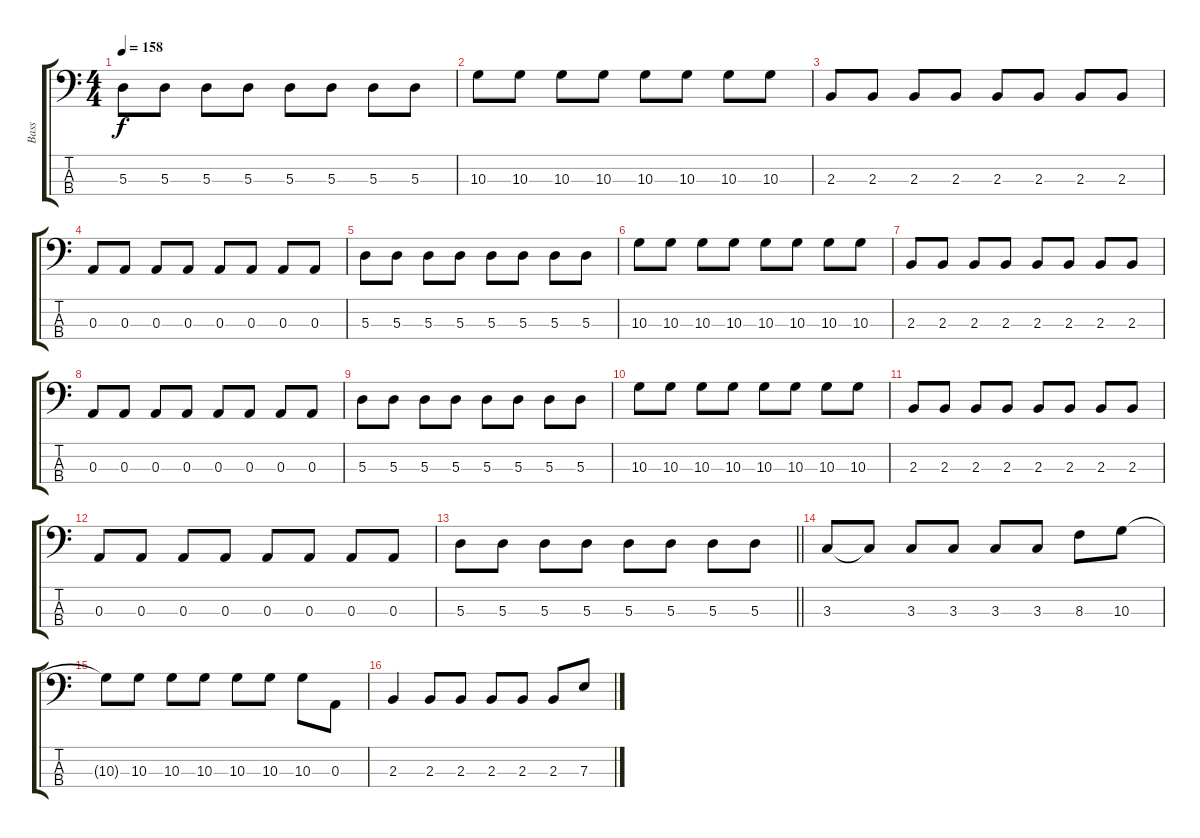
\track ("Bass" "Bass") {instrument electricbasspick}
\staff {score tabs}
\tuning (G2 D2 A1 E1) {hide}
\ts (4 4)
\tempo 158
\clef f4
\ks c
5.3.8{dy f} 5.3.8 5.3.8 5.3.8 5.3.8 5.3.8 5.3.8 5.3.8 |
10.3.8 10.3.8 10.3.8 10.3.8 10.3.8 10.3.8 10.3.8 10.3.8 |
2.3.8 2.3.8 2.3.8 2.3.8 2.3.8 2.3.8 2.3.8 2.3.8 |
0.3.8 0.3.8 0.3.8 0.3.8 0.3.8 0.3.8 0.3.8 0.3.8 |
5.3.8 5.3.8 5.3.8 5.3.8 5.3.8 5.3.8 5.3.8 5.3.8 |
10.3.8 10.3.8 10.3.8 10.3.8 10.3.8 10.3.8 10.3.8 10.3.8 |
2.3.8 2.3.8 2.3.8 2.3.8 2.3.8 2.3.8 2.3.8 2.3.8 |
0.3.8 0.3.8 0.3.8 0.3.8 0.3.8 0.3.8 0.3.8 0.3.8 |
5.3.8 5.3.8 5.3.8 5.3.8 5.3.8 5.3.8 5.3.8 5.3.8 |
10.3.8 10.3.8 10.3.8 10.3.8 10.3.8 10.3.8 10.3.8 10.3.8 |
2.3.8 2.3.8 2.3.8 2.3.8 2.3.8 2.3.8 2.3.8 2.3.8 |
0.3.8 0.3.8 0.3.8 0.3.8 0.3.8 0.3.8 0.3.8 0.3.8 |
\barLineRight lightlight
5.3.8 5.3.8 5.3.8 5.3.8 5.3.8 5.3.8 5.3.8 5.3.8 |
3.3.8 3.3{t}.8 3.3.8 3.3.8 3.3.8 3.3.8 8.3.8 10.3.8 |
10.3{t}.8 10.3.8 10.3.8 10.3.8 10.3.8 10.3.8 10.3.8 0.3.8 |
2.3.4 2.3.8 2.3.8 2.3.8 2.3.8 2.3.8 7.3.8
